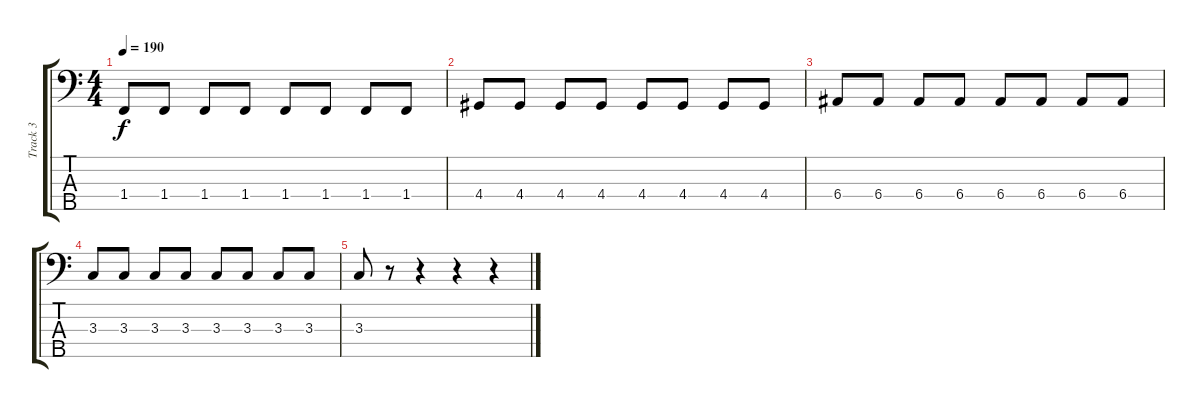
\track ("Track 3" "Track 3") {instrument electricbassfinger}
\staff {score tabs}
\tuning (G2 D2 A1 E1 B0) {hide}
\ts (4 4)
\tempo 190
\clef f4
\ks c
1.4.8{dy f} 1.4.8 1.4.8 1.4.8 1.4.8 1.4.8 1.4.8 1.4.8 |
4.4.8 4.4.8 4.4.8 4.4.8 4.4.8 4.4.8 4.4.8 4.4.8 |
6.4.8 6.4.8 6.4.8 6.4.8 6.4.8 6.4.8 6.4.8 6.4.8 |
3.3.8 3.3.8 3.3.8 3.3.8 3.3.8 3.3.8 3.3.8 3.3.8 |
3.3.8 r.8 r.4 r.4 r.4
